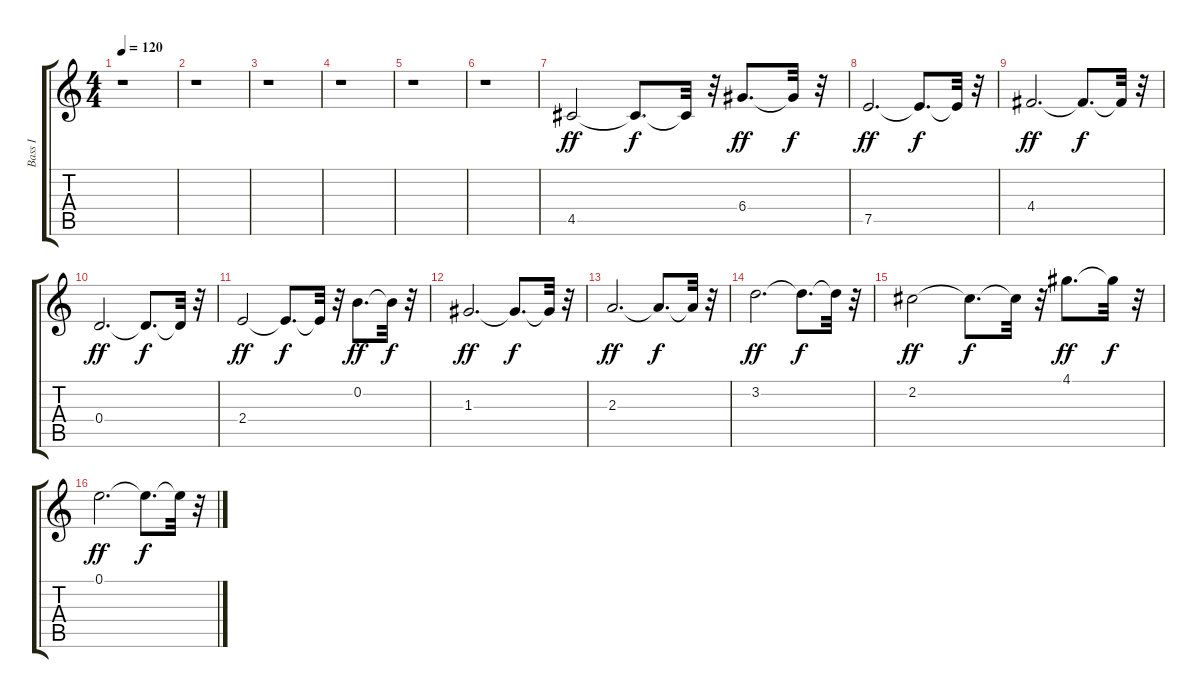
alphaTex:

\track ("Bass I" "Bass I") {instrument fretlessbass}
\staff {score tabs}
\tuning (E4 B3 G3 D3 A2 E2) {hide}
\ts (4 4)
\tempo 120
\clef g2
\ks c
r.1{dy ff} |
r.1 |
r.1 |
r.1 |
r.1 |
r.1 |
4.5.2 4.5{t}.8{d dy f} 4.5{t}.32 r.32 6.4.8{d dy ff} 6.4{t}.32{dy f} r.32 |
7.5.2{d dy ff} 7.5{t}.8{d dy f} 7.5{t}.32 r.32 |
4.4.2{d dy ff} 4.4{t}.8{d dy f} 4.4{t}.32 r.32 |
0.4.2{d dy ff} 0.4{t}.8{d dy f} 0.4{t}.32 r.32 |
2.4.2{dy ff} 2.4{t}.8{d dy f} 2.4{t}.32 r.32 0.2.8{d dy ff} 0.2{t}.32{dy f} r.32 |
1.3.2{d dy ff} 1.3{t}.8{d dy f} 1.3{t}.32 r.32 |
2.3.2{d dy ff} 2.3{t}.8{d dy f} 2.3{t}.32 r.32 |
3.2.2{d dy ff} 3.2{t}.8{d dy f} 3.2{t}.32 r.32 |
2.2.2{dy ff} 2.2{t}.8{d dy f} 2.2{t}.32 r.32 4.1.8{d dy ff} 4.1{t}.32{dy f} r.32 |
0.1.2{d dy ff} 0.1{t}.8{d dy f} 0.1{t}.32 r.32
